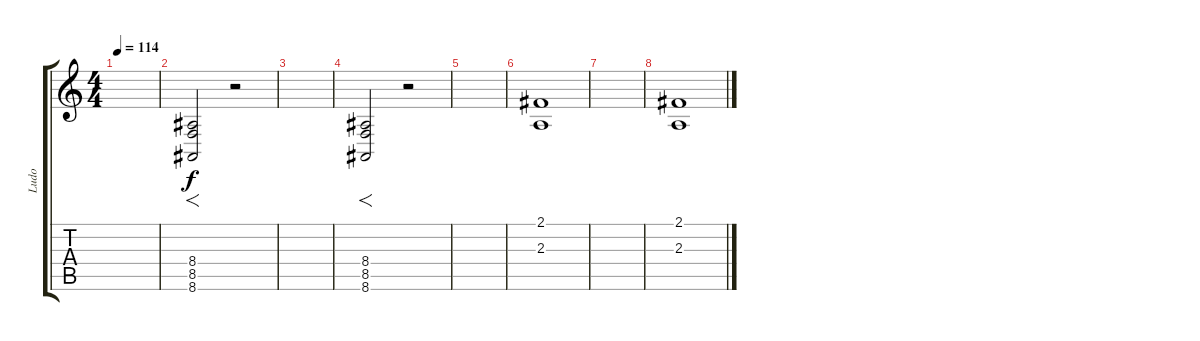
\track ("Ludo" "Ludo") {instrument fx7echoes}
\staff {score tabs}
\tuning (E4 B3 G3 D3 A2 D2) {hide}
\ts (4 4)
\tempo 114
\clef g2
\ks c
|
(8.4 8.5 8.6).2{f} r.2 |
|
(8.4 8.5 8.6).2{f} r.2 |
|
(2.1 2.3).1 |
|
(2.1 2.3).1
